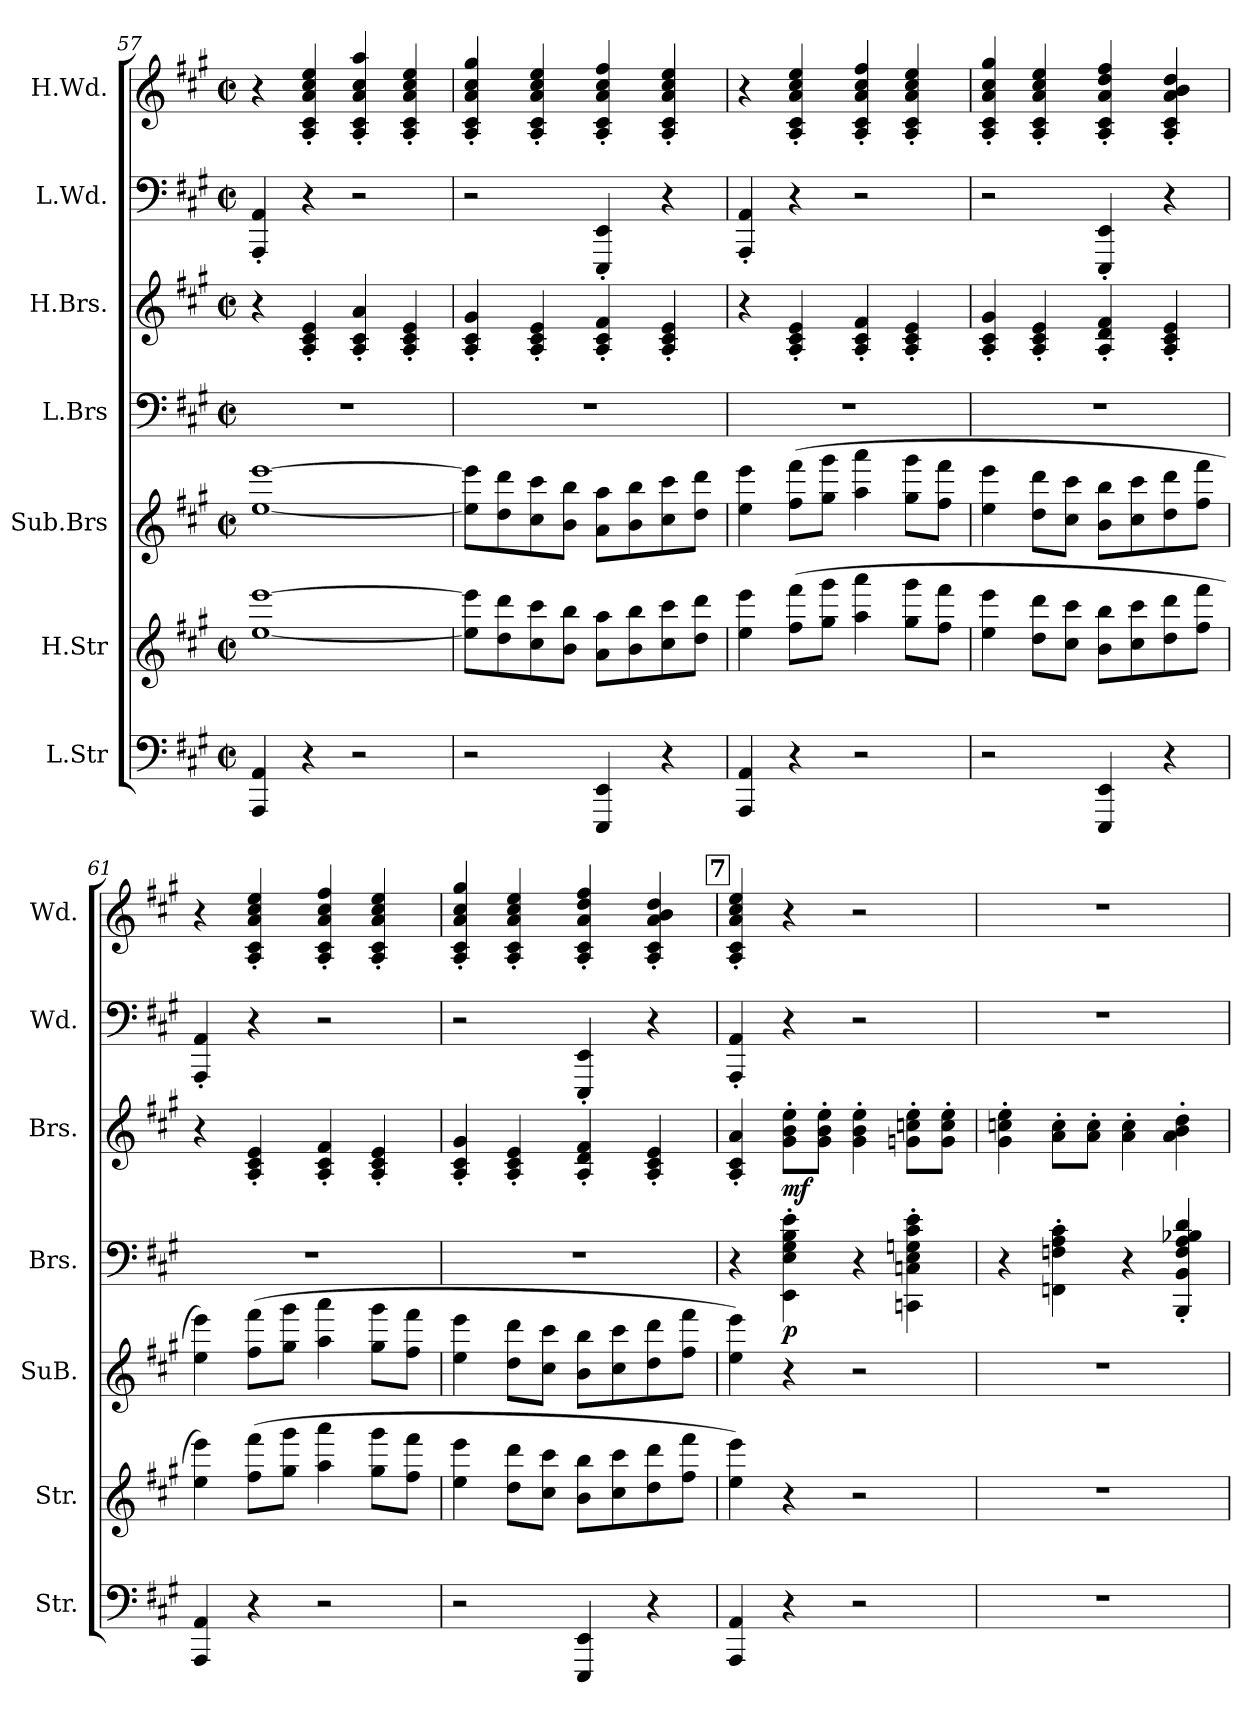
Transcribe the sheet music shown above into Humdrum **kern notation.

**kern	**kern	**kern	**kern	**dynam	**kern	**dynam	**kern	**kern
*part7	*part6	*part5	*part4	*part4	*part3	*part3	*part2	*part1
*staff7	*staff6	*staff5	*staff4	*staff4	*staff3	*staff3	*staff2	*staff1
*I"L.Str	*I"H.Str	*I"Sub.Brs	*I"L.Brs	*	*I"H.Brs.	*	*I"L.Wd.	*I"H.Wd.
*I'Str.	*I'Str.	*I'SuB.	*I'Brs.	*	*I'Brs.	*	*I'Wd.	*I'Wd.
!!LO:PB:g=z
*clefF4	*clefG2	*clefG2	*clefF4	*	*clefG2	*	*clefF4	*clefG2
*k[f#c#g#]	*k[f#c#g#]	*k[f#c#g#]	*k[f#c#g#]	*	*k[f#c#g#]	*	*k[f#c#g#]	*k[f#c#g#]
*M2/2	*M2/2	*M2/2	*M2/2	*	*M2/2	*	*M2/2	*M2/2
*met(c|)	*met(c|)	*met(c|)	*met(c|)	*	*met(c|)	*	*met(c|)	*met(c|)
=57	=57	=57	=57	=57	=57	=57	=57	=57
4AAA/ 4AA/	[1ee [1eee	[1ee [1eee	1r	.	4r	.	4AAA/' 4AA/'	4r
4r	.	.	.	.	4A/' 4c#/' 4e/'	.	4r	4A/' 4c#/' 4a/' 4cc#/' 4ee/'
2r	.	.	.	.	4A/' 4c#/' 4a/'	.	2r	4A/' 4c#/' 4a/' 4cc#/' 4aa/'
.	.	.	.	.	4A/' 4c#/' 4e/'	.	.	4A/' 4c#/' 4a/' 4cc#/' 4ee/'
=58	=58	=58	=58	=58	=58	=58	=58	=58
2r	8ee\] 8eee\]L	8ee\] 8eee\]L	1r	.	4A/' 4c#/' 4g#/'	.	2r	4A/' 4c#/' 4a/' 4cc#/' 4gg#/'
.	8dd\ 8ddd\	8dd\ 8ddd\	.	.	.	.	.	.
.	8cc#\ 8ccc#\	8cc#\ 8ccc#\	.	.	4A/' 4c#/' 4e/'	.	.	4A/' 4c#/' 4a/' 4cc#/' 4ee/'
.	8b\ 8bb\J	8b\ 8bb\J	.	.	.	.	.	.
4EEE/ 4EE/	8a\ 8aa\L	8a\ 8aa\L	.	.	4A/' 4c#/' 4f#/'	.	4EEE/' 4EE/'	4A/' 4c#/' 4a/' 4cc#/' 4ff#/'
.	8b\ 8bb\	8b\ 8bb\	.	.	.	.	.	.
4r	8cc#\ 8ccc#\	8cc#\ 8ccc#\	.	.	4A/' 4c#/' 4e/'	.	4r	4A/' 4c#/' 4a/' 4cc#/' 4ee/'
.	8dd\ 8ddd\J	8dd\ 8ddd\J	.	.	.	.	.	.
=59	=59	=59	=59	=59	=59	=59	=59	=59
4AAA/ 4AA/	4ee\ 4eee\	4ee\ 4eee\	1r	.	4r	.	4AAA/' 4AA/'	4r
4r	(8ff#\ 8fff#\L	(8ff#\ 8fff#\L	.	.	4A/' 4c#/' 4e/'	.	4r	4A/' 4c#/' 4a/' 4cc#/' 4ee/'
.	8gg#\ 8ggg#\J	8gg#\ 8ggg#\J	.	.	.	.	.	.
2r	4aa\ 4aaa\	4aa\ 4aaa\	.	.	4A/' 4c#/' 4f#/'	.	2r	4A/' 4c#/' 4a/' 4cc#/' 4ff#/'
.	8gg#\ 8ggg#\L	8gg#\ 8ggg#\L	.	.	4A/' 4c#/' 4e/'	.	.	4A/' 4c#/' 4a/' 4cc#/' 4ee/'
.	8ff#\ 8fff#\J	8ff#\ 8fff#\J	.	.	.	.	.	.
=60	=60	=60	=60	=60	=60	=60	=60	=60
2r	4ee\ 4eee\	4ee\ 4eee\	1r	.	4A/' 4c#/' 4g#/'	.	2r	4A/' 4c#/' 4a/' 4cc#/' 4gg#/'
.	8dd\ 8ddd\L	8dd\ 8ddd\L	.	.	4A/' 4c#/' 4e/'	.	.	4A/' 4c#/' 4a/' 4cc#/' 4ee/'
.	8cc#\ 8ccc#\J	8cc#\ 8ccc#\J	.	.	.	.	.	.
4EEE/ 4EE/	8b\ 8bb\L	8b\ 8bb\L	.	.	4A/' 4d/' 4f#/'	.	4EEE/' 4EE/'	4A/' 4c#/' 4a/' 4dd/' 4ff#/'
.	8cc#\ 8ccc#\	8cc#\ 8ccc#\	.	.	.	.	.	.
4r	8dd\ 8ddd\	8dd\ 8ddd\	.	.	4A/' 4c#/' 4e/'	.	4r	4A/' 4c#/' 4a/' 4b/' 4dd/'
.	8ff#\ 8fff#\J	8ff#\ 8fff#\J	.	.	.	.	.	.
!!LO:LB:g=z
=61	=61	=61	=61	=61	=61	=61	=61	=61
4AAA/ 4AA/	4ee\ 4eee\)	4ee\ 4eee\)	1r	.	4r	.	4AAA/' 4AA/'	4r
4r	(8ff#\ 8fff#\L	(8ff#\ 8fff#\L	.	.	4A/' 4c#/' 4e/'	.	4r	4A/' 4c#/' 4a/' 4cc#/' 4ee/'
.	8gg#\ 8ggg#\J	8gg#\ 8ggg#\J	.	.	.	.	.	.
2r	4aa\ 4aaa\	4aa\ 4aaa\	.	.	4A/' 4c#/' 4f#/'	.	2r	4A/' 4c#/' 4a/' 4cc#/' 4ff#/'
.	8gg#\ 8ggg#\L	8gg#\ 8ggg#\L	.	.	4A/' 4c#/' 4e/'	.	.	4A/' 4c#/' 4a/' 4cc#/' 4ee/'
.	8ff#\ 8fff#\J	8ff#\ 8fff#\J	.	.	.	.	.	.
=62	=62	=62	=62	=62	=62	=62	=62	=62
2r	4ee\ 4eee\	4ee\ 4eee\	1r	.	4A/' 4c#/' 4g#/'	.	2r	4A/' 4c#/' 4a/' 4cc#/' 4gg#/'
.	8dd\ 8ddd\L	8dd\ 8ddd\L	.	.	4A/' 4c#/' 4e/'	.	.	4A/' 4c#/' 4a/' 4cc#/' 4ee/'
.	8cc#\ 8ccc#\J	8cc#\ 8ccc#\J	.	.	.	.	.	.
4EEE/ 4EE/	8b\ 8bb\L	8b\ 8bb\L	.	.	4A/' 4d/' 4f#/'	.	4EEE/' 4EE/'	4A/' 4c#/' 4a/' 4dd/' 4ff#/'
.	8cc#\ 8ccc#\	8cc#\ 8ccc#\	.	.	.	.	.	.
4r	8dd\ 8ddd\	8dd\ 8ddd\	.	.	4A/' 4c#/' 4e/'	.	4r	4A/' 4c#/' 4a/' 4b/' 4dd/'
.	8ff#\ 8fff#\J	8ff#\ 8fff#\J	.	.	.	.	.	.
!!LO:REH:place=s1:a:B:fs=14:t=7
=63	=63	=63	=63	=63	=63	=63	=63	=63
4AAA/ 4AA/	4ee\ 4eee\)	4ee\ 4eee\)	4r	.	4A/' 4c#/' 4a/'	.	4AAA/' 4AA/'	4A/' 4c#/' 4a/' 4cc#/' 4ee/'
!	!	!	!	!LO:DY:b	!	!LO:DY:b	!	!
4r	4r	4r	4EE\' 4E\' 4G#\' 4B\' 4e\'	p	8g#\' 8b\' 8ee\'L	mf	4r	4r
.	.	.	.	.	8g#\' 8b\' 8ee\'J	.	.	.
2r	2r	2r	4r	.	4g#\' 4b\' 4ee\'	.	2r	2r
.	.	.	4CCn\' 4Cn\' 4E\' 4Gn\' 4c#\' 4e\'	.	8gn\' 8ccn\' 8ee\'L	.	.	.
.	.	.	.	.	8g\' 8cc\' 8ee\'J	.	.	.
=64	=64	=64	=64	=64	=64	=64	=64	=64
1r	1r	1r	4r	.	4g#\' 4ccn\' 4ee\'	.	1r	1r
.	.	.	4FFn\' 4Fn\' 4A\' 4c#\'	.	8a\' 8cc\'L	.	.	.
.	.	.	.	.	8a\' 8cc\'J	.	.	.
.	.	.	4r	.	4a\' 4cc\'	.	.	.
.	.	.	4BBB/' 4BB/' 4F/' 4A/' 4B-X/' 4d/'	.	4a\' 4b\' 4dd\'	.	.	.
=	=	=	=	=	=	=	=	=
*-	*-	*-	*-	*-	*-	*-	*-	*-
